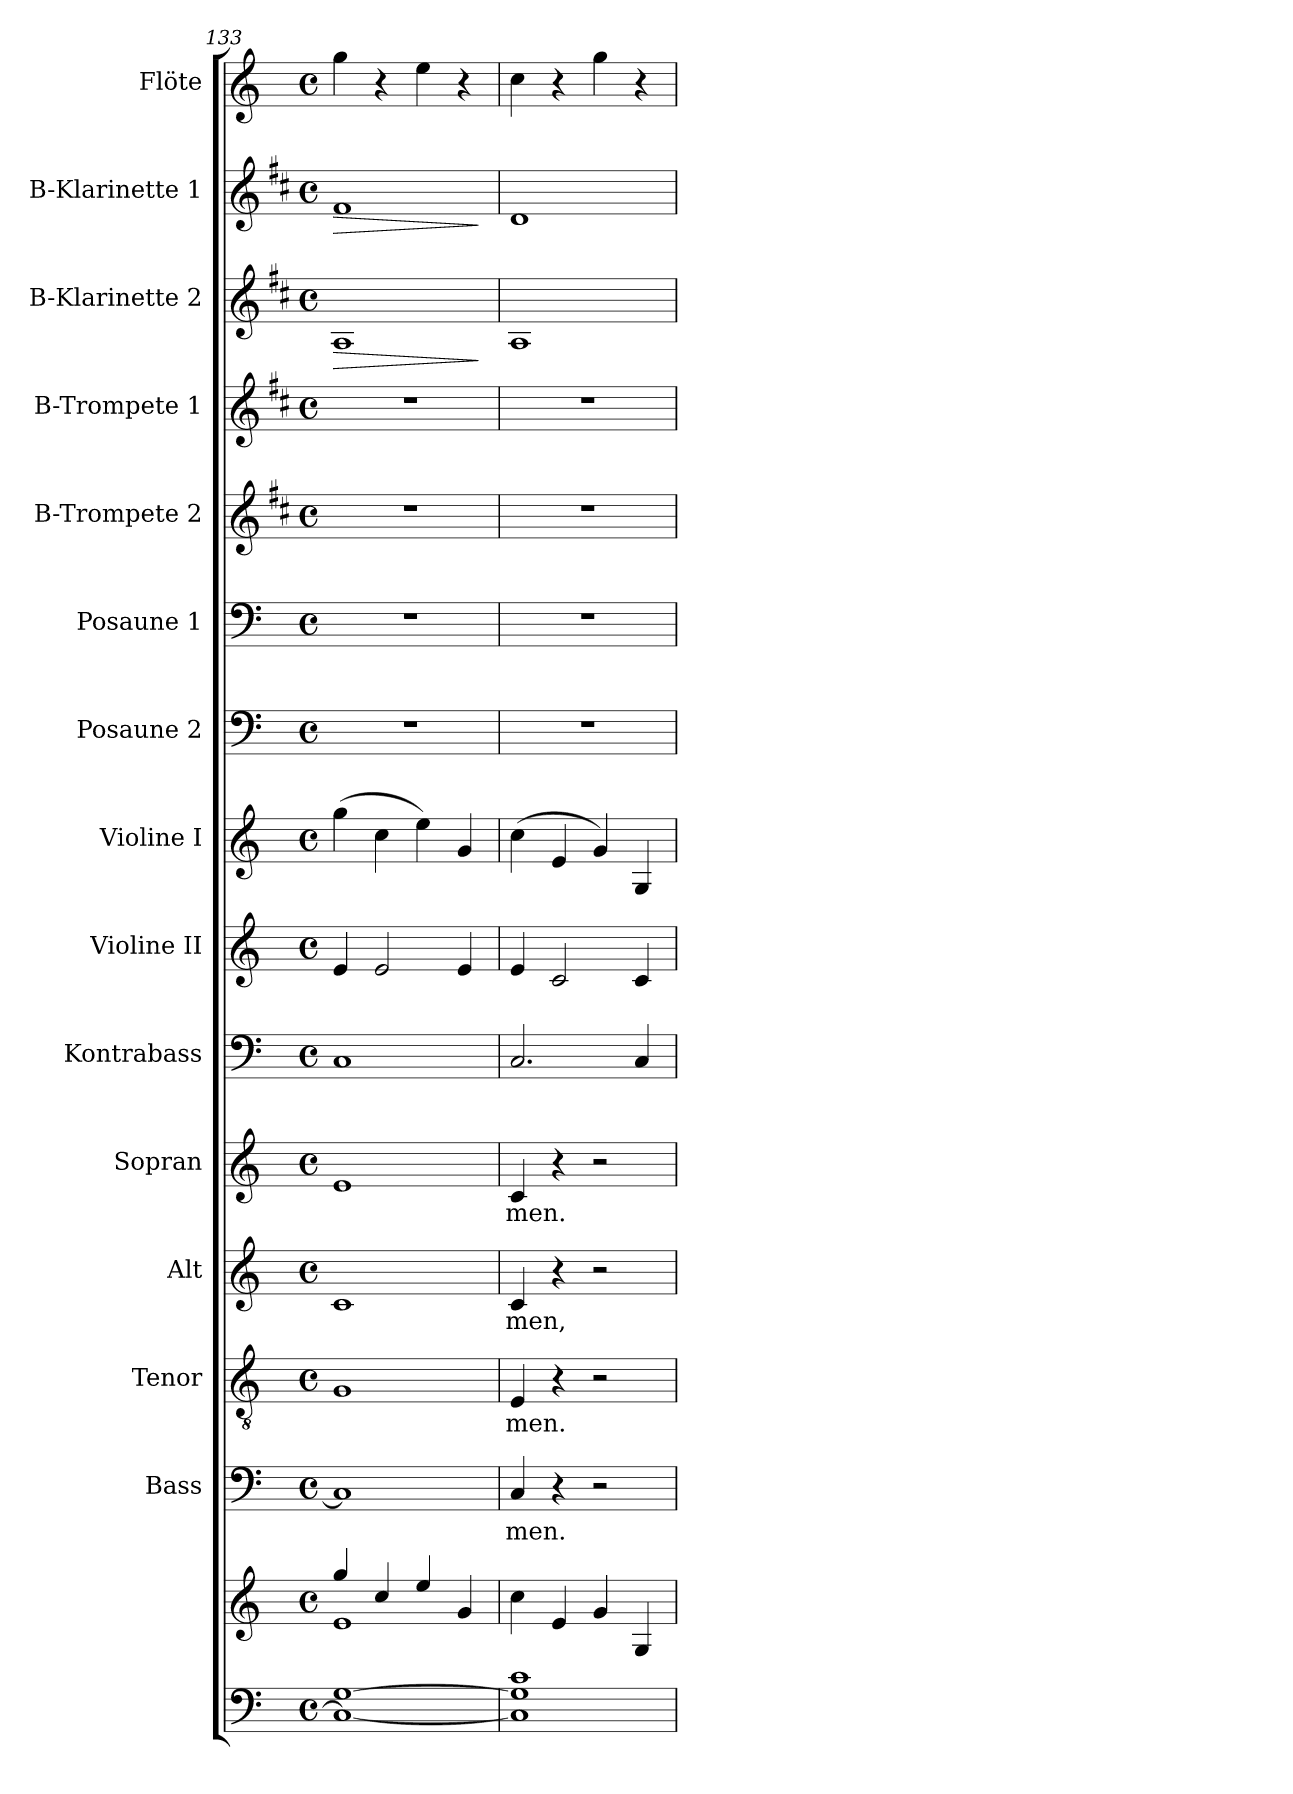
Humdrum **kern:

**kern	**kern	**kern	**text	**kern	**text	**kern	**text	**kern	**text	**kern	**kern	**kern	**kern	**kern	**kern	**kern	**kern	**dynam	**kern	**dynam	**kern
*part15	*part15	*part14	*part14	*part13	*part13	*part12	*part12	*part11	*part11	*part10	*part9	*part8	*part7	*part6	*part5	*part4	*part3	*part3	*part2	*part2	*part1
*staff16	*staff15	*staff14	*staff14	*staff13	*staff13	*staff12	*staff12	*staff11	*staff11	*staff10	*staff9	*staff8	*staff7	*staff6	*staff5	*staff4	*staff3	*staff3	*staff2	*staff2	*staff1
*	*	*I"Bass	*	*I"Tenor	*	*I"Alt	*	*I"Sopran	*	*I"Kontrabass	*I"Violine II	*I"Violine I	*I"Posaune 2	*I"Posaune 1	*I"B-Trompete 2	*I"B-Trompete 1	*I"B-Klarinette 2	*	*I"B-Klarinette 1	*	*I"Flöte
*	*	*I'B.	*	*I'T.	*	*I'A.	*	*I'S.	*	*I'Kb.	*I'Vl. II	*I'Vl. I	*I'Pos. 2	*I'Pos. 1	*I'B Trp. 2	*I'B Trp. 1	*I'B Kl. 2	*	*I'B Kl. 1	*	*I'Fl.
*clefF4	*clefG2	*clefF4	*	*clefGv2	*	*clefG2	*	*clefG2	*	*clefF4	*clefG2	*clefG2	*clefF4	*clefF4	*clefG2	*clefG2	*clefG2	*	*clefG2	*	*clefG2
*	*	*	*	*	*	*	*	*	*	*ITrd7c12	*	*	*	*	*ITrd1c2	*ITrd1c2	*ITrd1c2	*	*ITrd1c2	*	*
*k[]	*k[]	*k[]	*	*k[]	*	*k[]	*	*k[]	*	*k[]	*k[]	*k[]	*k[]	*k[]	*k[]	*k[]	*k[]	*	*k[]	*	*k[]
*C:	*C:	*C:	*	*C:	*	*C:	*	*C:	*	*C:	*C:	*C:	*C:	*C:	*C:	*C:	*C:	*	*C:	*	*C:
*M4/4	*M4/4	*M4/4	*	*M4/4	*	*M4/4	*	*M4/4	*	*M4/4	*M4/4	*M4/4	*M4/4	*M4/4	*M4/4	*M4/4	*M4/4	*	*M4/4	*	*M4/4
*met(c)	*met(c)	*met(c)	*	*met(c)	*	*met(c)	*	*met(c)	*	*met(c)	*met(c)	*met(c)	*met(c)	*met(c)	*met(c)	*met(c)	*met(c)	*	*met(c)	*	*met(c)
=133	=133	=133	=133	=133	=133	=133	=133	=133	=133	=133	=133	=133	=133	=133	=133	=133	=133	=133	=133	=133	=133
*^	*^	*	*	*	*	*	*	*	*	*	*	*	*	*	*	*	*	*	*	*	*
!	!	!	!	!	!	!	!	!	!	!	!	!	!	!	!	!	!	!	!	!LO:HP:b	!	!LO:HP:b	!
[>1G	1C_	4gg/	1e	1C]	.	1G	.	1c	.	1e	.	1CC	4e/	(>4gg\	1r	1r	1r	1r	1G	>	1e	>	4gg\
.	.	4cc/	.	.	.	.	.	.	.	.	.	.	2e/	4cc\	.	.	.	.	.	.	.	.	4r
.	.	4ee/	.	.	.	.	.	.	.	.	.	.	.	4ee\)	.	.	.	.	.	.	.	.	4ee\
.	.	4g/	.	.	.	.	.	.	.	.	.	.	4e/	4g/	.	.	.	.	.	.	.	.	4r
*v	*v	*	*	*	*	*	*	*	*	*	*	*	*	*	*	*	*	*	*	*	*	*	*
*	*v	*v	*	*	*	*	*	*	*	*	*	*	*	*	*	*	*	*	*	*	*	*
.	.	.	.	.	.	.	.	.	.	.	.	.	.	.	.	.	.	]	.	]	.
=134	=134	=134	=134	=134	=134	=134	=134	=134	=134	=134	=134	=134	=134	=134	=134	=134	=134	=134	=134	=134	=134
*^	*	*	*	*	*	*	*	*	*	*	*	*	*	*	*	*	*	*	*	*	*
!	!	!	!	!LO:LY:b	!	!LO:LY:b	!	!LO:LY:b	!	!LO:LY:b	!	!	!	!	!	!	!	!	!	!	!	!
1G] 1c	1C]	4cc\	4C/	-men.	4E/	-men.	4c/	-men,	4c/	-men.	2.CC/	4e/	(>4cc\	1r	1r	1r	1r	1G	.	1c	.	4cc\
.	.	4e/	4r	.	4r	.	4r	.	4r	.	.	2c/	4e/	.	.	.	.	.	.	.	.	4r
.	.	4g/	2r	.	2r	.	2r	.	2r	.	.	.	4g/)	.	.	.	.	.	.	.	.	4gg\
.	.	4G/	.	.	.	.	.	.	.	.	4CC/	4c/	4G/	.	.	.	.	.	.	.	.	4r
*v	*v	*	*	*	*	*	*	*	*	*	*	*	*	*	*	*	*	*	*	*	*	*
=	=	=	=	=	=	=	=	=	=	=	=	=	=	=	=	=	=	=	=	=	=
*-	*-	*-	*-	*-	*-	*-	*-	*-	*-	*-	*-	*-	*-	*-	*-	*-	*-	*-	*-	*-	*-
